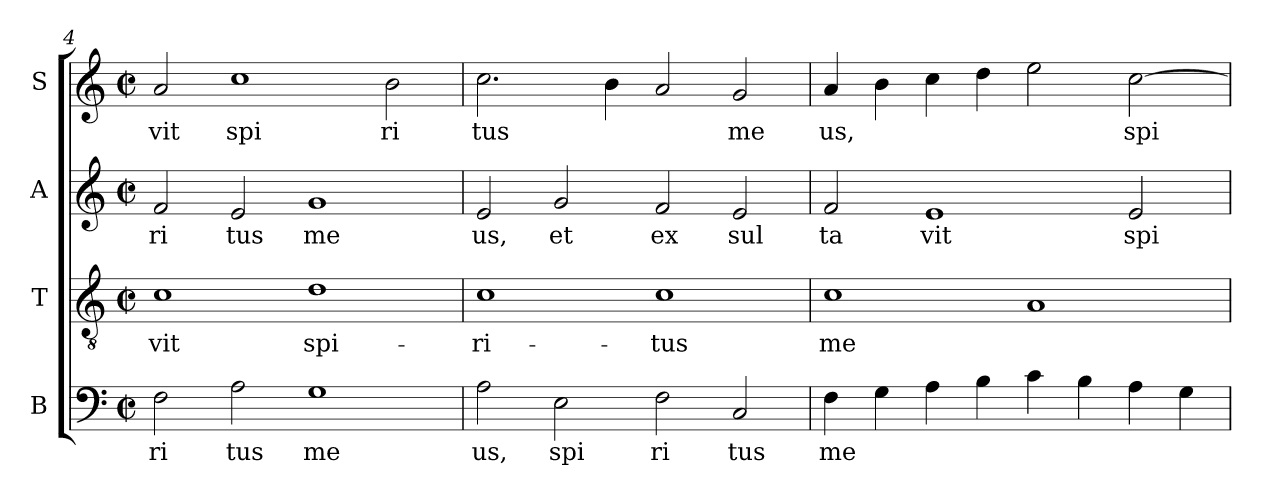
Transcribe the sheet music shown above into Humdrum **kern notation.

**kern	**text	**kern	**text	**kern	**text	**kern	**text
*part4	*part4	*part3	*part3	*part2	*part2	*part1	*part1
*staff4	*staff4	*staff3	*staff3	*staff2	*staff2	*staff1	*staff1
*I"B	*	*I"T	*	*I"A	*	*I"S	*
*I'B	*	*I'T	*	*I'A	*	*I'S	*
*clefF4	*	*clefGv2	*	*clefG2	*	*clefG2	*
*k[]	*	*k[]	*	*k[]	*	*k[]	*
*C:	*	*C:	*	*C:	*	*C:	*
*M2/2	*	*M2/2	*	*M2/2	*	*M2/2	*
*met(c|)	*	*met(c|)	*	*met(c|)	*	*met(c|)	*
=4	=4	=4	=4	=4	=4	=4	=4
!	!LO:LY:b:cj	!	!LO:LY:b:cj	!	!LO:LY:b:cj	!	!LO:LY:b:cj
2F\	ri	1c	-vit	2f/	ri	2a/	vit
!	!LO:LY:b:cj	!	!	!	!LO:LY:b:cj	!	!LO:LY:b:cj
2A\	tus	.	.	2e/	tus	1cc	spi
!	!LO:LY:b:cj	!	!LO:LY:b:cj	!	!LO:LY:b:cj	!	!
1G	me	1d	spi-	1g	me	.	.
!	!	!	!	!	!	!	!LO:LY:b:cj
.	.	.	.	.	.	2b\	ri
=5	=5	=5	=5	=5	=5	=5	=5
!	!LO:LY:b:cj	!	!LO:LY:b:cj	!	!LO:LY:b:cj	!	!LO:LY:b:cj
2A\	us,	1c	-ri-	2e/	us,	2.cc\	tus
!	!LO:LY:b:cj	!	!	!	!LO:LY:b:cj	!	!
2E\	spi	.	.	2g/	et	.	.
!	!	!	!	!	!	!	!LO:LY:b:cj
.	.	.	.	.	.	4b\	.
!	!LO:LY:b:cj	!	!LO:LY:b:cj	!	!LO:LY:b:cj	!	!LO:LY:b:cj
2F\	ri	1c	-tus	2f/	ex	2a/	.
!	!LO:LY:b:cj	!	!	!	!LO:LY:b:cj	!	!LO:LY:b:cj
2C/	tus	.	.	2e/	sul	2g/	me
=6	=6	=6	=6	=6	=6	=6	=6
!	!LO:LY:b:cj	!	!LO:LY:b:cj	!	!LO:LY:b:cj	!	!LO:LY:b:cj
4F\	me	1c	me-	2f/	ta	4a/	us,
!	!LO:LY:b:cj	!	!	!	!	!	!LO:LY:b:cj
4G\	.	.	.	.	.	4b\	.
!	!LO:LY:b:cj	!	!	!	!LO:LY:b:cj	!	!LO:LY:b:cj
4A\	.	.	.	1e	vit	4cc\	.
!	!LO:LY:b:cj	!	!	!	!	!	!LO:LY:b:cj
4B\	.	.	.	.	.	4dd\	.
!	!LO:LY:b:cj	!	!LO:LY:b:cj	!	!	!	!LO:LY:b:cj
4c\	.	1A	--	.	.	2ee\	.
!	!LO:LY:b:cj	!	!	!	!	!	!
4B\	.	.	.	.	.	.	.
!	!LO:LY:b:cj	!	!	!	!LO:LY:b:cj	!	!LO:LY:b:cj
4A\	.	.	.	2e/	spi	[<2cc\	spi
!	!LO:LY:b:cj	!	!	!	!	!	!
4G\	.	.	.	.	.	.	.
=	=	=	=	=	=	=	=
*-	*-	*-	*-	*-	*-	*-	*-
